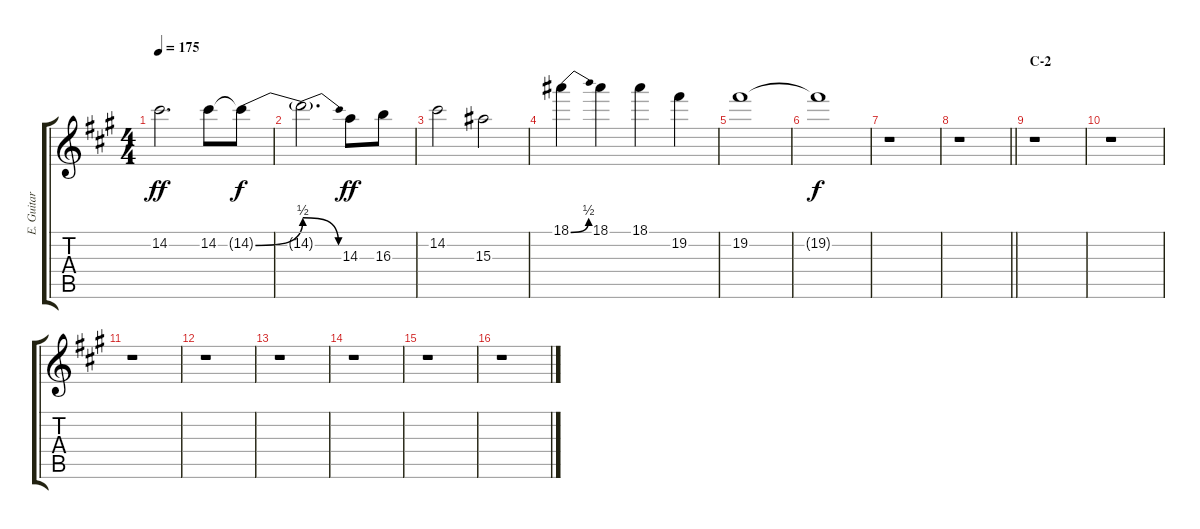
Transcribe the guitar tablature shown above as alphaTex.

\track ("E. Guitar V" "E. Guitar ") {instrument overdrivenguitar}
\staff {score tabs}
\tuning (E4 B3 G3 D3 A2 E2) {hide}
\ts (4 4)
\tempo 175
\clef g2
\ks a
14.2.2{d dy ff} 14.2.8 14.2{be (bend 0 0 60 2) t}.8{dy f} |
14.2{be (release 0 2 60 0) t}.2{d} 14.3.8{dy ff} 16.3.8 |
14.2.2 15.3.2 |
18.1{be (bend 0 0 60 2)}.4 18.1.4 18.1.4 19.2.4 |
19.2.1 |
19.2{t}.1{dy f} |
r.1 |
\barLineRight lightlight
r.1 |
\section ("" "C-2")
r.1 |
r.1 |
r.1 |
r.1 |
r.1 |
r.1 |
r.1 |
r.1
